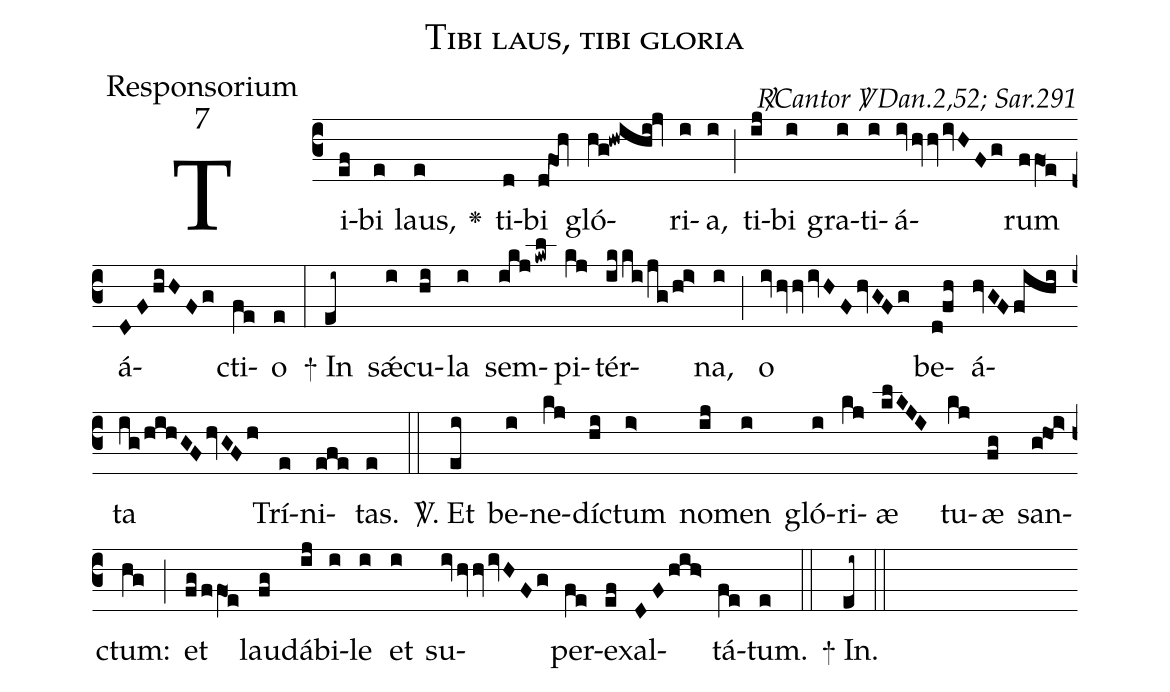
name:Tibi laus, tibi gloria;
office-part:Responsorium;
mode:7;
commentary:\Rbar Cantor \Vbar Dan.2,52; Sar.291;
%%
(c3)Ti(ef)bi(e) laus,(e) <v>\greheightstar</v>()
ti(d)bi(d@foh) gló(hg!hwihi!jv)ri(i)a,(i) (;)
ti(ij)bi(i) gra(i)ti(i)á(ivhvvivHFg)rum(ffO1e) á(DFhiHFg)cti(fe)o(e) (:)

+
In(ei~) sǽ(i)cu(hi)la(i) sem(ikjkwl)pi(kj)tér(ik/ki/jg/hi>)na,(i) (;)
o(ivhvvivHFhvGFg) be(d!fh)á(hvGFfihi)ta(ig/hihGFhvGFh) Trí(e)ni(efe)tas.(e) (::)

<sp>V/</sp>.
Et(ei) be(i)ne(kj)dí(hi)ctum(i>) no(ij)men(i)
gló(i)ri(kj)æ(klKJI) tu(kj)æ(fg) san(g!hoi>)ctum:(hg) (;)
et(fg/ffO1e) lau(fg)dá(ij)bi(i)le(i)
et(i) su(ivhvvivHFg)per(fe)ex(ef)al(DFhih>)tá(fe)tum.(e) (::)

+ In.(ei~) (::)
